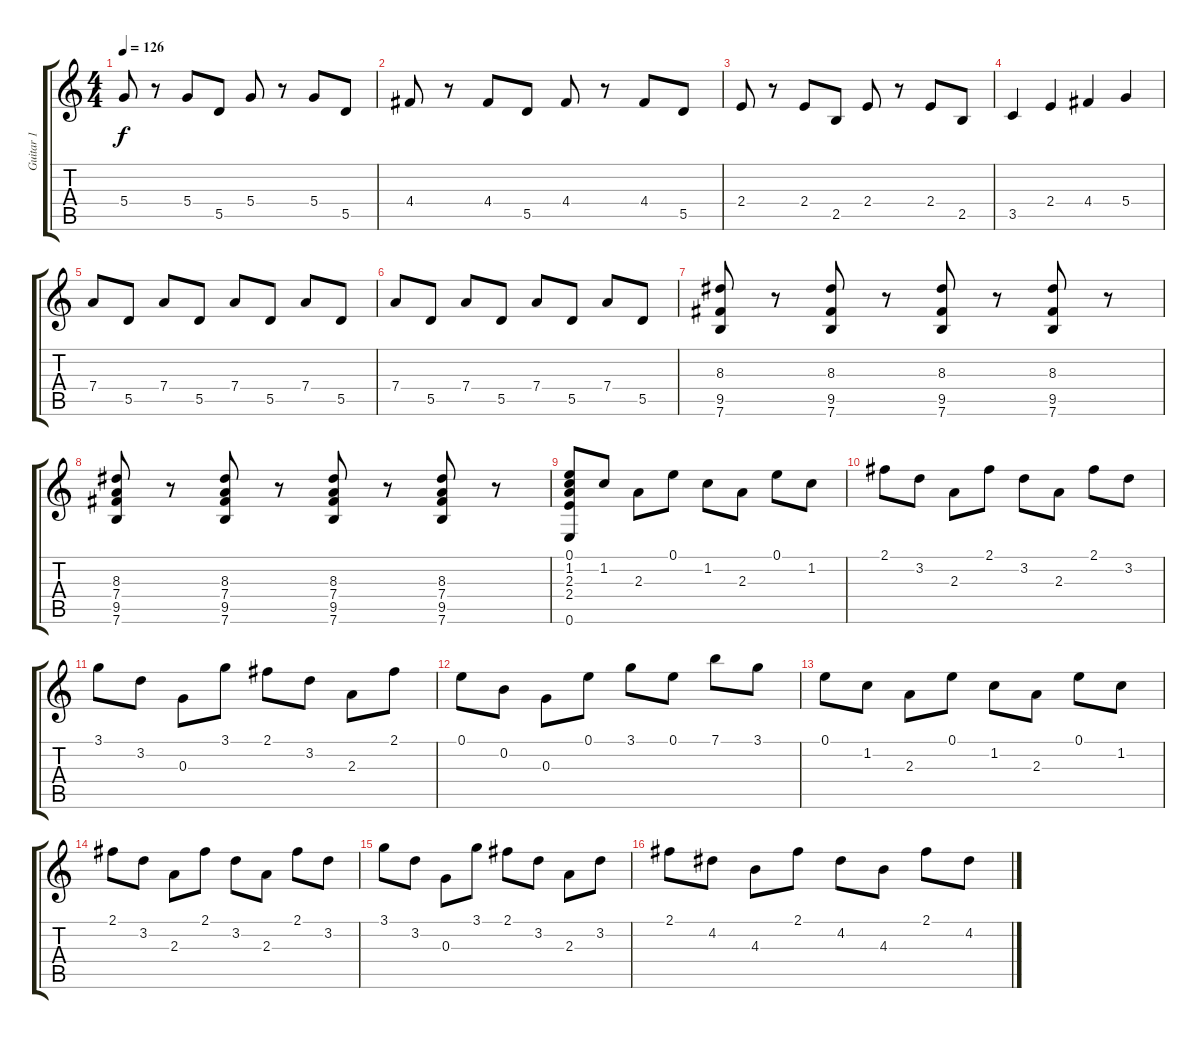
\track ("Guitar 1" "Guitar 1") {instrument electricguitarclean}
\staff {score tabs}
\tuning (E4 B3 G3 D3 A2 E2) {hide}
\ts (4 4)
\tempo 126
\clef g2
\ks c
5.4.8{dy f} r.8 5.4.8 5.5.8 5.4.8 r.8 5.4.8 5.5.8 |
4.4.8 r.8 4.4.8 5.5.8 4.4.8 r.8 4.4.8 5.5.8 |
2.4.8 r.8 2.4.8 2.5.8 2.4.8 r.8 2.4.8 2.5.8 |
3.5.4 2.4.4 4.4.4 5.4.4 |
7.4.8 5.5.8 7.4.8 5.5.8 7.4.8 5.5.8 7.4.8 5.5.8 |
7.4.8 5.5.8 7.4.8 5.5.8 7.4.8 5.5.8 7.4.8 5.5.8 |
(8.3 9.5 7.6).8 r.8 (8.3 9.5 7.6).8 r.8 (8.3 9.5 7.6).8 r.8 (8.3 9.5 7.6).8 r.8 |
(8.3 7.4 9.5 7.6).8 r.8 (8.3 7.4 9.5 7.6).8 r.8 (8.3 7.4 9.5 7.6).8 r.8 (8.3 7.4 9.5 7.6).8 r.8 |
(0.1 1.2 2.3 2.4 0.6).8 1.2.8 2.3.8 0.1.8 1.2.8 2.3.8 0.1.8 1.2.8 |
2.1.8 3.2.8 2.3.8 2.1.8 3.2.8 2.3.8 2.1.8 3.2.8 |
3.1.8 3.2.8 0.3.8 3.1.8 2.1.8 3.2.8 2.3.8 2.1.8 |
0.1.8 0.2.8 0.3.8 0.1.8 3.1.8 0.1.8 7.1.8 3.1.8 |
0.1.8 1.2.8 2.3.8 0.1.8 1.2.8 2.3.8 0.1.8 1.2.8 |
2.1.8 3.2.8 2.3.8 2.1.8 3.2.8 2.3.8 2.1.8 3.2.8 |
3.1.8 3.2.8 0.3.8 3.1.8 2.1.8 3.2.8 2.3.8 3.2.8 |
2.1.8 4.2.8 4.3.8 2.1.8 4.2.8 4.3.8 2.1.8 4.2.8
